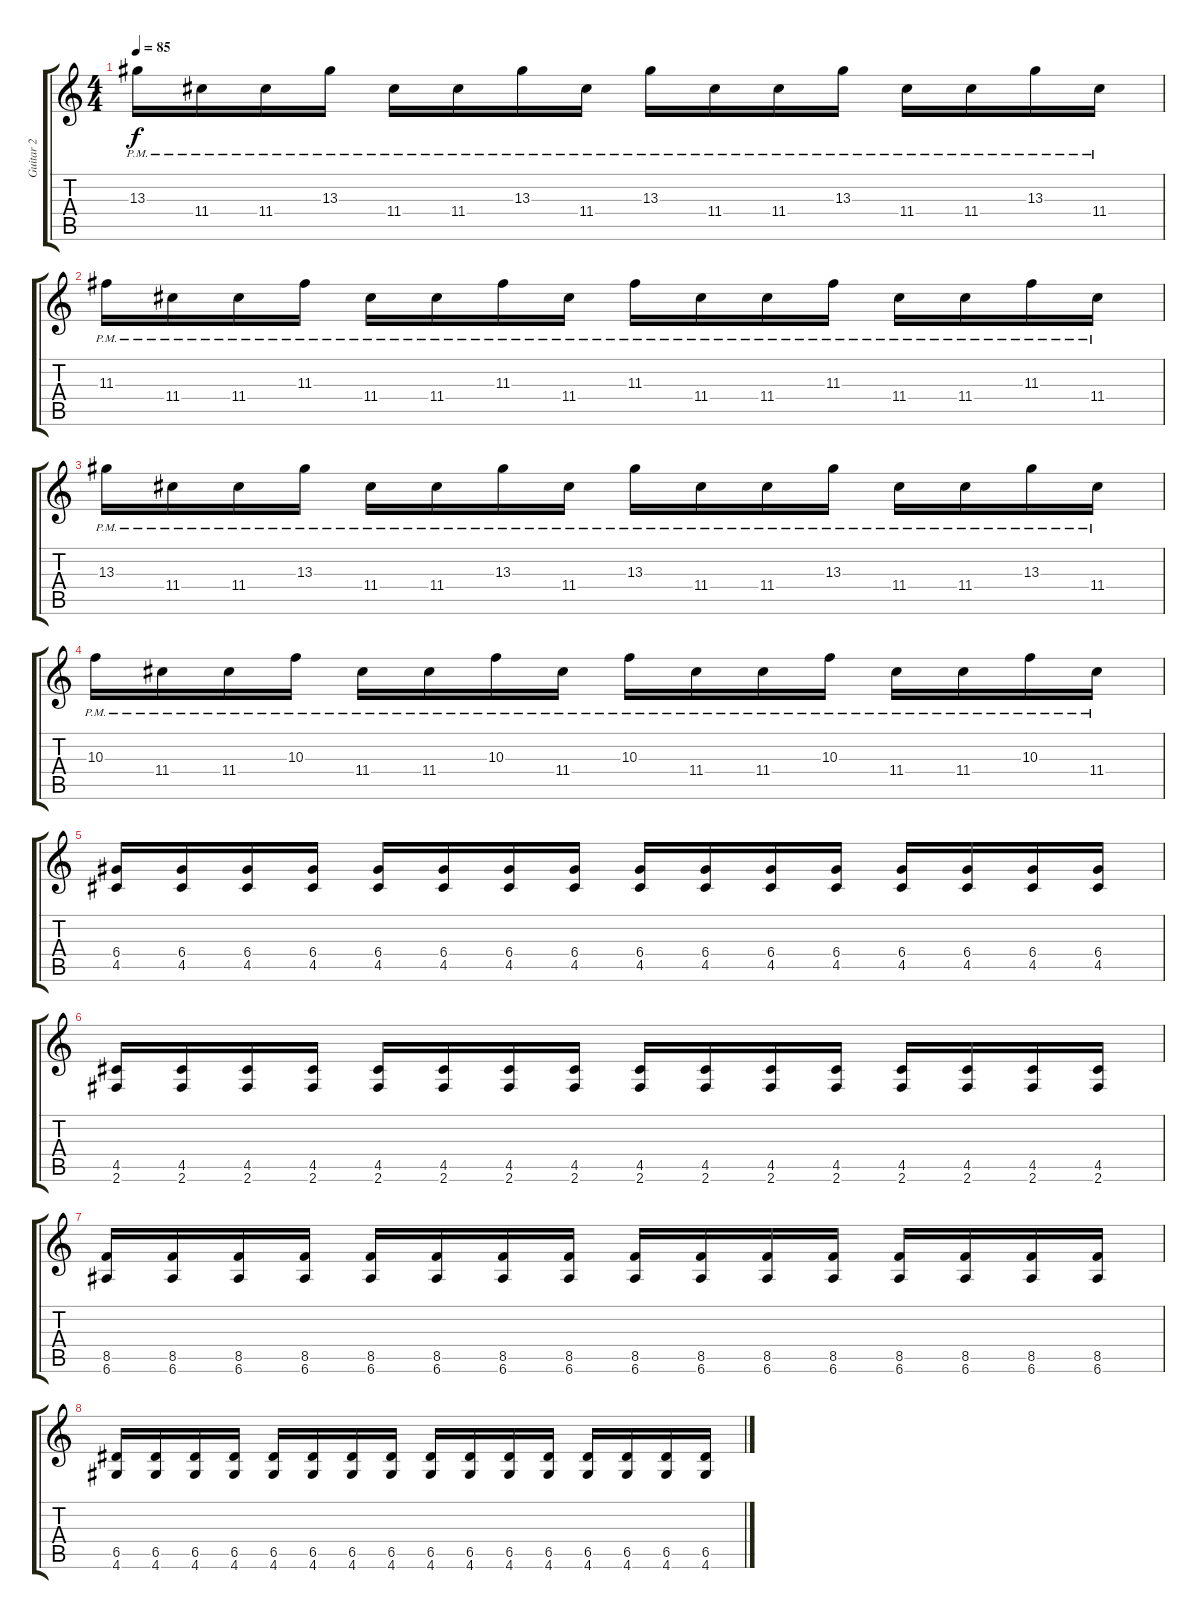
\track ("Guitar 2" "Guitar 2") {instrument overdrivenguitar}
\staff {score tabs}
\tuning (E4 B3 G3 D3 A2 E2) {hide}
\ts (4 4)
\tempo 85
\clef g2
\ks c
13.3{pm}.16{dy f} 11.4{pm}.16 11.4{pm}.16 13.3{pm}.16 11.4{pm}.16 11.4{pm}.16 13.3{pm}.16 11.4{pm}.16 13.3{pm}.16 11.4{pm}.16 11.4{pm}.16 13.3{pm}.16 11.4{pm}.16 11.4{pm}.16 13.3{pm}.16 11.4{pm}.16 |
11.3{pm}.16 11.4{pm}.16 11.4{pm}.16 11.3{pm}.16 11.4{pm}.16 11.4{pm}.16 11.3{pm}.16 11.4{pm}.16 11.3{pm}.16 11.4{pm}.16 11.4{pm}.16 11.3{pm}.16 11.4{pm}.16 11.4{pm}.16 11.3{pm}.16 11.4{pm}.16 |
13.3{pm}.16 11.4{pm}.16 11.4{pm}.16 13.3{pm}.16 11.4{pm}.16 11.4{pm}.16 13.3{pm}.16 11.4{pm}.16 13.3{pm}.16 11.4{pm}.16 11.4{pm}.16 13.3{pm}.16 11.4{pm}.16 11.4{pm}.16 13.3{pm}.16 11.4{pm}.16 |
10.3{pm}.16 11.4{pm}.16 11.4{pm}.16 10.3{pm}.16 11.4{pm}.16 11.4{pm}.16 10.3{pm}.16 11.4{pm}.16 10.3{pm}.16 11.4{pm}.16 11.4{pm}.16 10.3{pm}.16 11.4{pm}.16 11.4{pm}.16 10.3{pm}.16 11.4{pm}.16 |
(6.4 4.5).16 (6.4 4.5).16 (6.4 4.5).16 (6.4 4.5).16 (6.4 4.5).16 (6.4 4.5).16 (6.4 4.5).16 (6.4 4.5).16 (6.4 4.5).16 (6.4 4.5).16 (6.4 4.5).16 (6.4 4.5).16 (6.4 4.5).16 (6.4 4.5).16 (6.4 4.5).16 (6.4 4.5).16 |
(4.5 2.6).16 (4.5 2.6).16 (4.5 2.6).16 (4.5 2.6).16 (4.5 2.6).16 (4.5 2.6).16 (4.5 2.6).16 (4.5 2.6).16 (4.5 2.6).16 (4.5 2.6).16 (4.5 2.6).16 (4.5 2.6).16 (4.5 2.6).16 (4.5 2.6).16 (4.5 2.6).16 (4.5 2.6).16 |
(8.5 6.6).16 (8.5 6.6).16 (8.5 6.6).16 (8.5 6.6).16 (8.5 6.6).16 (8.5 6.6).16 (8.5 6.6).16 (8.5 6.6).16 (8.5 6.6).16 (8.5 6.6).16 (8.5 6.6).16 (8.5 6.6).16 (8.5 6.6).16 (8.5 6.6).16 (8.5 6.6).16 (8.5 6.6).16 |
(6.5 4.6).16 (6.5 4.6).16 (6.5 4.6).16 (6.5 4.6).16 (6.5 4.6).16 (6.5 4.6).16 (6.5 4.6).16 (6.5 4.6).16 (6.5 4.6).16 (6.5 4.6).16 (6.5 4.6).16 (6.5 4.6).16 (6.5 4.6).16 (6.5 4.6).16 (6.5 4.6).16 (6.5 4.6).16
